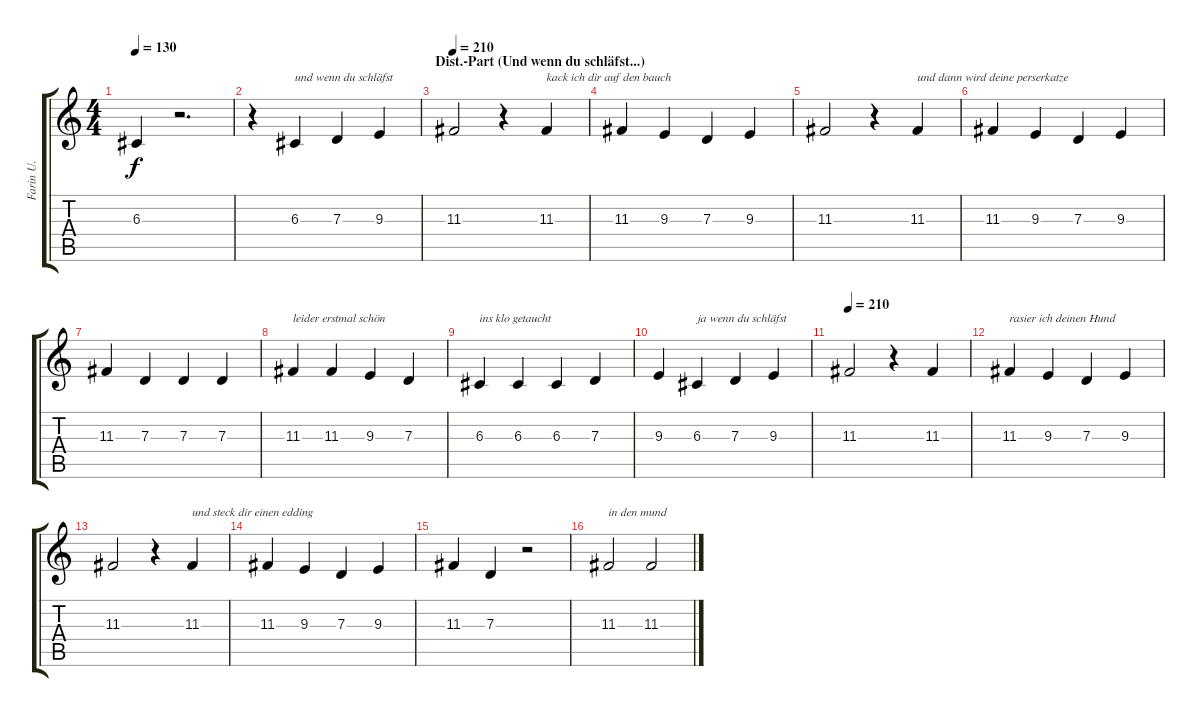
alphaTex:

\track ("Farin U." "Farin U.") {instrument flute}
\staff {score tabs}
\tuning (E4 B3 G3 D3 A2 E2) {hide}
\ts (4 4)
\tempo 130
\clef g2
\ks c
6.3.4{dy f} r.2{d} |
r.4 6.3.4{txt "und wenn du schläfst"} 7.3.4 9.3.4 |
\section ("" "Dist.-Part (Und wenn du schläfst...)")
\tempo 210
11.3.2 r.4 11.3.4{txt "kack ich dir auf den bauch"} |
11.3.4 9.3.4 7.3.4 9.3.4 |
11.3.2 r.4 11.3.4{txt "und dann wird deine perserkatze "} |
11.3.4 9.3.4 7.3.4 9.3.4 |
11.3.4 7.3.4 7.3.4 7.3.4 |
11.3.4{txt "leider erstmal schön"} 11.3.4 9.3.4 7.3.4 |
6.3.4{txt "ins klo getaucht"} 6.3.4 6.3.4 7.3.4 |
9.3.4 6.3.4{txt "ja wenn du schläfst"} 7.3.4 9.3.4 |
\tempo 210
11.3.2 r.4 11.3.4 |
11.3.4{txt "rasier ich deinen Hund"} 9.3.4 7.3.4 9.3.4 |
11.3.2 r.4 11.3.4{txt "und steck dir einen edding  "} |
11.3.4 9.3.4 7.3.4 9.3.4 |
11.3.4 7.3.4 r.2 |
11.3.2{txt "in den mund"} 11.3.2
